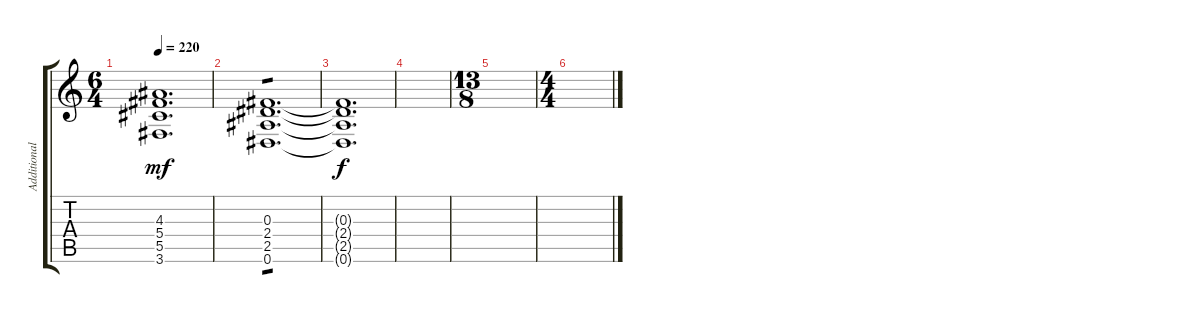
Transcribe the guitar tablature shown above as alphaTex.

\track ("Additional Guitar" "Additional") {instrument distortionguitar}
\staff {score tabs}
\tuning (Eb4 Bb3 Gb3 Db3 Ab2 Eb2) {hide}
\ts (6 4)
\tempo 220
\clef g2
\ks c
(4.3{t} 5.4{t} 5.5{t} 3.6{t}).1{d dy mf} |
(0.3 2.4 2.5 0.6).1{d tp 1} |
(0.3{t} 2.4{t} 2.5{t} 0.6{t}).1{d dy f} |
|
\ts (13 8)
|
\ts (4 4)
